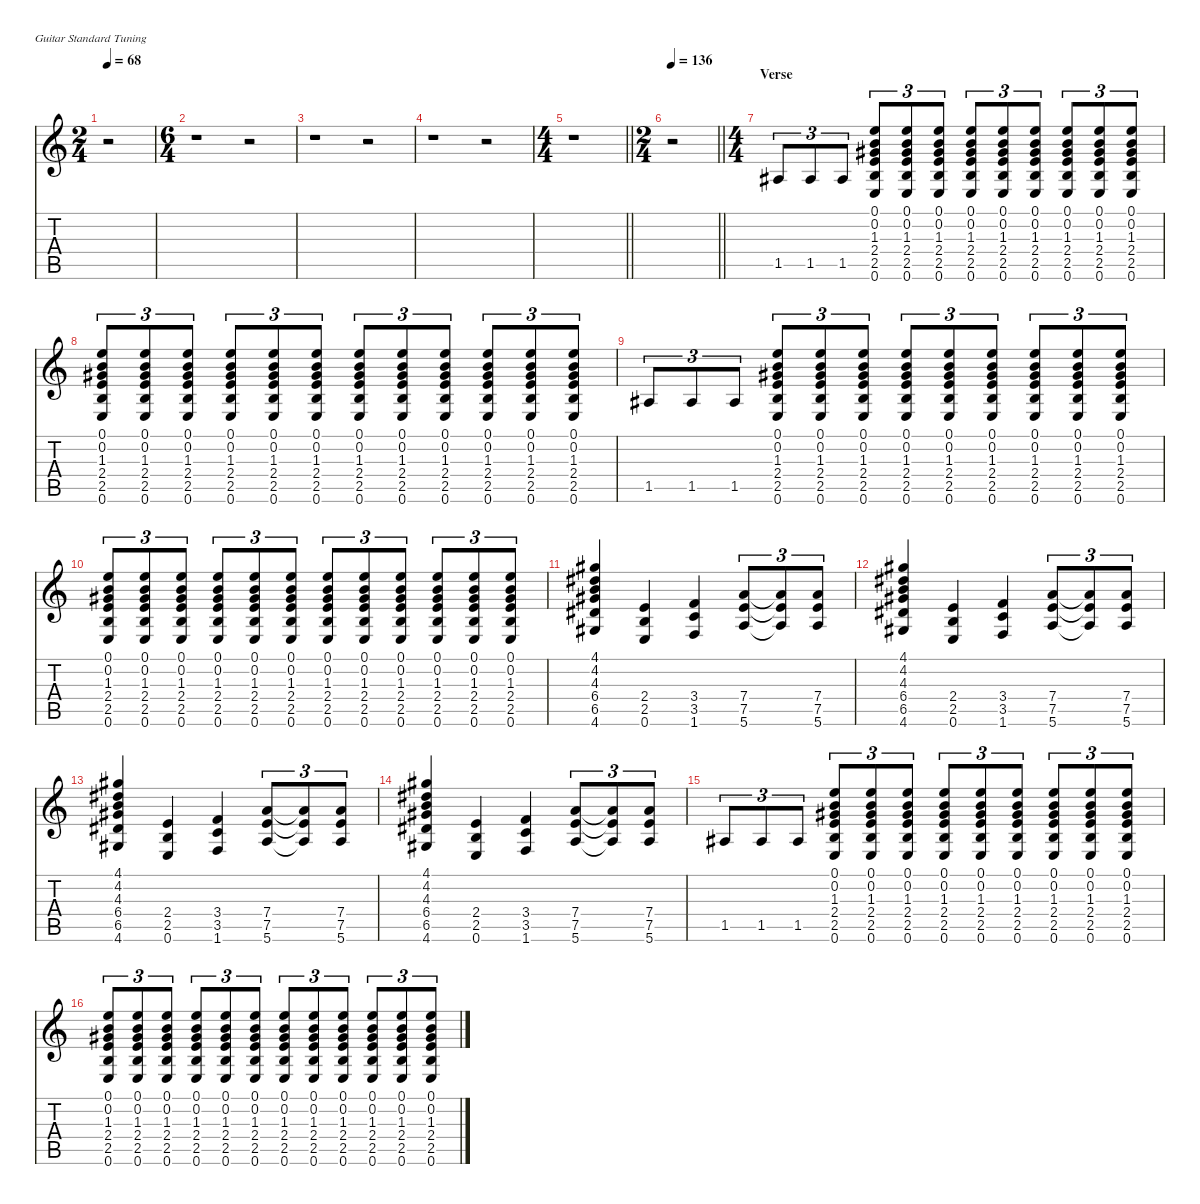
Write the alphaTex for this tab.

\defaultSystemsLayout 4
\hideDynamics
\bracketExtendMode nobrackets
\singleTrackTrackNamePolicy hidden
\multiTrackTrackNamePolicy hidden
\firstSystemTrackNameMode fullname
\firstSystemTrackNameOrientation horizontal
\otherSystemsTrackNameOrientation horizontal
\track ("Guitar" "dist.guit.") {instrument distortionguitar}
\staff {score tabs}
\tuning (E4 B3 G3 D3 A2 E2)
\ts (2 4)
\beaming (8 2 2)
\tempo 68
\clef g2
\ks c
r.2{dy f instrument distortionguitar beam Down} |
\ts (6 4)
\beaming (8 6 6)
r.1{beam Down} r.2{beam Down} |
r.1{beam Down} r.2{beam Down} |
r.1{beam Down} r.2{beam Down} |
\ts (4 4)
\beaming (8 2 2 2 2)
\barLineRight lightlight
r.1{beam Down} |
\ts (2 4)
\beaming (8 2 2)
\tempo 136
\barLineRight lightlight
r.2{beam Down} |
\ts (4 4)
\beaming (8 2 2 2 2)
\section ("" "Verse")
1.5{acc #}.8{tu (3 2) beam Up} 1.5{acc #}.8{tu (3 2) beam Up} 1.5{acc #}.8{tu (3 2) beam Up} (0.1 0.2 1.3{acc #} 2.4 2.5 0.6).8{tu (3 2) beam Up} (0.1 0.2 1.3{acc #} 2.4 2.5 0.6).8{tu (3 2) beam Up} (0.1 0.2 1.3{acc #} 2.4 2.5 0.6).8{tu (3 2) beam Up} (0.1 0.2 1.3{acc #} 2.4 2.5 0.6).8{tu (3 2) beam Up} (0.1 0.2 1.3{acc #} 2.4 2.5 0.6).8{tu (3 2) beam Up} (0.1 0.2 1.3{acc #} 2.4 2.5 0.6).8{tu (3 2) beam Up} (0.1 0.2 1.3{acc #} 2.4 2.5 0.6).8{tu (3 2) beam Up} (0.1 0.2 1.3{acc #} 2.4 2.5 0.6).8{tu (3 2) beam Up} (0.1 0.2 1.3{acc #} 2.4 2.5 0.6).8{tu (3 2) beam Up} |
(0.1 0.2 1.3{acc #} 2.4 2.5 0.6).8{tu (3 2) beam Up} (0.1 0.2 1.3{acc #} 2.4 2.5 0.6).8{tu (3 2) beam Up} (0.1 0.2 1.3{acc #} 2.4 2.5 0.6).8{tu (3 2) beam Up} (0.1 0.2 1.3{acc #} 2.4 2.5 0.6).8{tu (3 2) beam Up} (0.1 0.2 1.3{acc #} 2.4 2.5 0.6).8{tu (3 2) beam Up} (0.1 0.2 1.3{acc #} 2.4 2.5 0.6).8{tu (3 2) beam Up} (0.1 0.2 1.3{acc #} 2.4 2.5 0.6).8{tu (3 2) beam Up} (0.1 0.2 1.3{acc #} 2.4 2.5 0.6).8{tu (3 2) beam Up} (0.1 0.2 1.3{acc #} 2.4 2.5 0.6).8{tu (3 2) beam Up} (0.1 0.2 1.3{acc #} 2.4 2.5 0.6).8{tu (3 2) beam Up} (0.1 0.2 1.3{acc #} 2.4 2.5 0.6).8{tu (3 2) beam Up} (0.1 0.2 1.3{acc #} 2.4 2.5 0.6).8{tu (3 2) beam Up} |
1.5{acc #}.8{tu (3 2) beam Up} 1.5{acc #}.8{tu (3 2) beam Up} 1.5{acc #}.8{tu (3 2) beam Up} (0.1 0.2 1.3{acc #} 2.4 2.5 0.6).8{tu (3 2) beam Up} (0.1 0.2 1.3{acc #} 2.4 2.5 0.6).8{tu (3 2) beam Up} (0.1 0.2 1.3{acc #} 2.4 2.5 0.6).8{tu (3 2) beam Up} (0.1 0.2 1.3{acc #} 2.4 2.5 0.6).8{tu (3 2) beam Up} (0.1 0.2 1.3{acc #} 2.4 2.5 0.6).8{tu (3 2) beam Up} (0.1 0.2 1.3{acc #} 2.4 2.5 0.6).8{tu (3 2) beam Up} (0.1 0.2 1.3{acc #} 2.4 2.5 0.6).8{tu (3 2) beam Up} (0.1 0.2 1.3{acc #} 2.4 2.5 0.6).8{tu (3 2) beam Up} (0.1 0.2 1.3{acc #} 2.4 2.5 0.6).8{tu (3 2) beam Up} |
(0.1 0.2 1.3{acc #} 2.4 2.5 0.6).8{tu (3 2) beam Up} (0.1 0.2 1.3{acc #} 2.4 2.5 0.6).8{tu (3 2) beam Up} (0.1 0.2 1.3{acc #} 2.4 2.5 0.6).8{tu (3 2) beam Up} (0.1 0.2 1.3{acc #} 2.4 2.5 0.6).8{tu (3 2) beam Up} (0.1 0.2 1.3{acc #} 2.4 2.5 0.6).8{tu (3 2) beam Up} (0.1 0.2 1.3{acc #} 2.4 2.5 0.6).8{tu (3 2) beam Up} (0.1 0.2 1.3{acc #} 2.4 2.5 0.6).8{tu (3 2) beam Up} (0.1 0.2 1.3{acc #} 2.4 2.5 0.6).8{tu (3 2) beam Up} (0.1 0.2 1.3{acc #} 2.4 2.5 0.6).8{tu (3 2) beam Up} (0.1 0.2 1.3{acc #} 2.4 2.5 0.6).8{tu (3 2) beam Up} (0.1 0.2 1.3{acc #} 2.4 2.5 0.6).8{tu (3 2) beam Up} (0.1 0.2 1.3{acc #} 2.4 2.5 0.6).8{tu (3 2) beam Up} |
(4.1{acc #} 4.2{acc #} 4.3 6.4{acc #} 6.5{acc #} 4.6{acc #}).4{beam Up} (2.4 2.5 0.6).4{beam Up} (3.4 3.5 1.6).4{beam Up} (7.4 7.5 5.6).8{tu (3 2) beam Up} (7.4{t} 7.5{t} 5.6{t}).8{tu (3 2) beam Up} (7.4 7.5 5.6).8{tu (3 2) beam Up} |
(4.1{acc #} 4.2{acc #} 4.3 6.4{acc #} 6.5{acc #} 4.6{acc #}).4{beam Up} (2.4 2.5 0.6).4{beam Up} (3.4 3.5 1.6).4{beam Up} (7.4 7.5 5.6).8{tu (3 2) beam Up} (7.4{t} 7.5{t} 5.6{t}).8{tu (3 2) beam Up} (7.4 7.5 5.6).8{tu (3 2) beam Up} |
(4.1{acc #} 4.2{acc #} 4.3 6.4{acc #} 6.5{acc #} 4.6{acc #}).4{beam Up} (2.4 2.5 0.6).4{beam Up} (3.4 3.5 1.6).4{beam Up} (7.4 7.5 5.6).8{tu (3 2) beam Up} (7.4{t} 7.5{t} 5.6{t}).8{tu (3 2) beam Up} (7.4 7.5 5.6).8{tu (3 2) beam Up} |
(4.1{acc #} 4.2{acc #} 4.3 6.4{acc #} 6.5{acc #} 4.6{acc #}).4{beam Up} (2.4 2.5 0.6).4{beam Up} (3.4 3.5 1.6).4{beam Up} (7.4 7.5 5.6).8{tu (3 2) beam Up} (7.4{t} 7.5{t} 5.6{t}).8{tu (3 2) beam Up} (7.4 7.5 5.6).8{tu (3 2) beam Up} |
1.5{acc #}.8{tu (3 2) beam Up} 1.5{acc #}.8{tu (3 2) beam Up} 1.5{acc #}.8{tu (3 2) beam Up} (0.1 0.2 1.3{acc #} 2.4 2.5 0.6).8{tu (3 2) beam Up} (0.1 0.2 1.3{acc #} 2.4 2.5 0.6).8{tu (3 2) beam Up} (0.1 0.2 1.3{acc #} 2.4 2.5 0.6).8{tu (3 2) beam Up} (0.1 0.2 1.3{acc #} 2.4 2.5 0.6).8{tu (3 2) beam Up} (0.1 0.2 1.3{acc #} 2.4 2.5 0.6).8{tu (3 2) beam Up} (0.1 0.2 1.3{acc #} 2.4 2.5 0.6).8{tu (3 2) beam Up} (0.1 0.2 1.3{acc #} 2.4 2.5 0.6).8{tu (3 2) beam Up} (0.1 0.2 1.3{acc #} 2.4 2.5 0.6).8{tu (3 2) beam Up} (0.1 0.2 1.3{acc #} 2.4 2.5 0.6).8{tu (3 2) beam Up} |
(0.1 0.2 1.3{acc #} 2.4 2.5 0.6).8{tu (3 2) beam Up} (0.1 0.2 1.3{acc #} 2.4 2.5 0.6).8{tu (3 2) beam Up} (0.1 0.2 1.3{acc #} 2.4 2.5 0.6).8{tu (3 2) beam Up} (0.1 0.2 1.3{acc #} 2.4 2.5 0.6).8{tu (3 2) beam Up} (0.1 0.2 1.3{acc #} 2.4 2.5 0.6).8{tu (3 2) beam Up} (0.1 0.2 1.3{acc #} 2.4 2.5 0.6).8{tu (3 2) beam Up} (0.1 0.2 1.3{acc #} 2.4 2.5 0.6).8{tu (3 2) beam Up} (0.1 0.2 1.3{acc #} 2.4 2.5 0.6).8{tu (3 2) beam Up} (0.1 0.2 1.3{acc #} 2.4 2.5 0.6).8{tu (3 2) beam Up} (0.1 0.2 1.3{acc #} 2.4 2.5 0.6).8{tu (3 2) beam Up} (0.1 0.2 1.3{acc #} 2.4 2.5 0.6).8{tu (3 2) beam Up} (0.1 0.2 1.3{acc #} 2.4 2.5 0.6).8{tu (3 2) beam Up}
